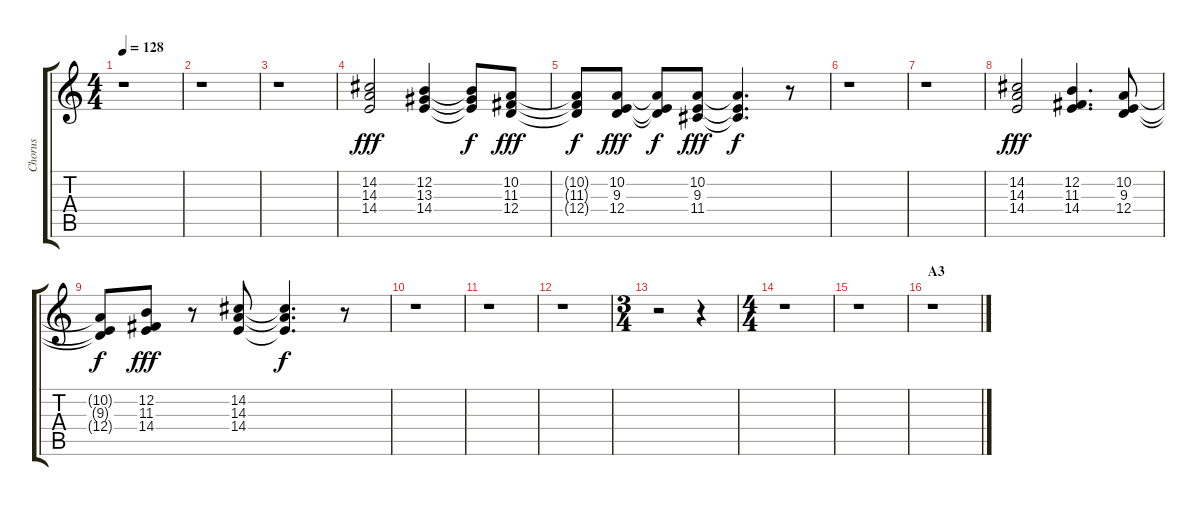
\track ("Chorus" "Chorus") {instrument choiraahs}
\staff {score tabs}
\tuning (E4 B3 G3 D3 A2 E2) {hide}
\ts (4 4)
\tempo 128
\clef g2
\ks c
r.1{dy fff} |
r.1 |
r.1 |
(14.2 14.3 14.4).2 (12.2 13.3 14.4).4 (12.2{t} 13.3{t} 14.4{t}).8{dy f} (10.2 11.3 12.4).8{dy fff} |
(10.2{t} 11.3{t} 12.4{t}).8{dy f} (10.2 9.3 12.4).8{dy fff} (10.2{t} 9.3{t} 12.4{t}).8{dy f} (10.2 9.3 11.4).8{dy fff} (10.2{t} 9.3{t} 11.4{t}).4{d dy f} r.8 |
r.1 |
r.1 |
(14.2 14.3 14.4).2{dy fff} (12.2 11.3 14.4).4{d} (10.2 9.3 12.4).8 |
(10.2{t} 9.3{t} 12.4{t}).8{dy f} (12.2 11.3 14.4).8{dy fff} r.8 (14.2 14.3 14.4).8 (14.2{t} 14.3{t} 14.4{t}).4{d dy f} r.8 |
r.1 |
r.1 |
r.1 |
\ts (3 4)
r.2 r.4 |
\ts (4 4)
r.1 |
r.1 |
\section ("" "A3")
r.1
